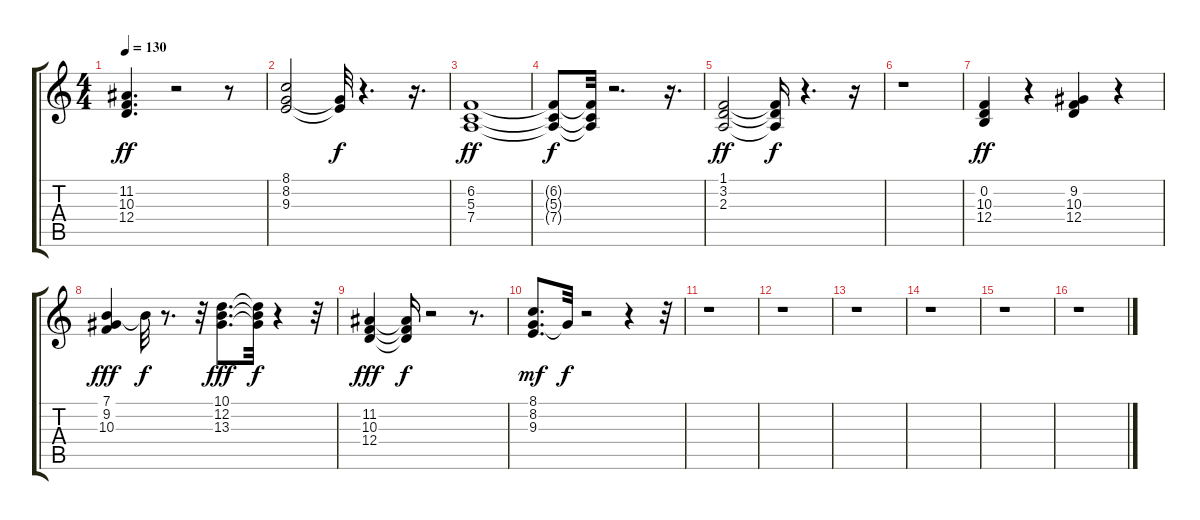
\track "" {instrument stringensemble2}
\staff {score tabs}
\tuning (E4 B3 G3 D3 A2 E2) {hide}
\ts (4 4)
\tempo 130
\clef g2
\ks c
(11.2 10.3 12.4).4{d dy ff} r.2 r.8 |
(8.1 8.2 9.3).2 (8.2{t} 9.3{t}).32{dy f} r.4{d} r.16{d} |
(6.2 5.3 7.4).1{dy ff} |
(6.2{t} 5.3{t} 7.4{t}).8{dy f} (6.2{t} 5.3{t} 7.4{t}).32 r.2{d} r.16{d} |
(1.1 3.2 2.3).2{dy ff} (1.1{t} 3.2{t} 2.3{t}).16{dy f} r.4{d} r.16 |
r.1 |
(0.2 10.3 12.4).4{dy ff} r.4 (9.2 10.3 12.4).4 r.4 |
(7.1 9.2 10.3).4{dy fff} 7.1{t}.32{dy f} r.8{d} r.32 (10.1 12.2 13.3).8{d dy fff} (10.1{t} 12.2{t} 13.3{t}).32{dy f} r.4 r.32 |
(11.2 10.3 12.4).4{dy fff} (11.2{t} 10.3{t} 12.4{t}).16{dy f} r.2 r.8{d} |
(8.1 8.2 9.3).8{d dy mf} 8.2{t}.32{dy f} r.2 r.4 r.32 |
r.1 |
r.1 |
r.1 |
r.1 |
r.1 |
r.1
